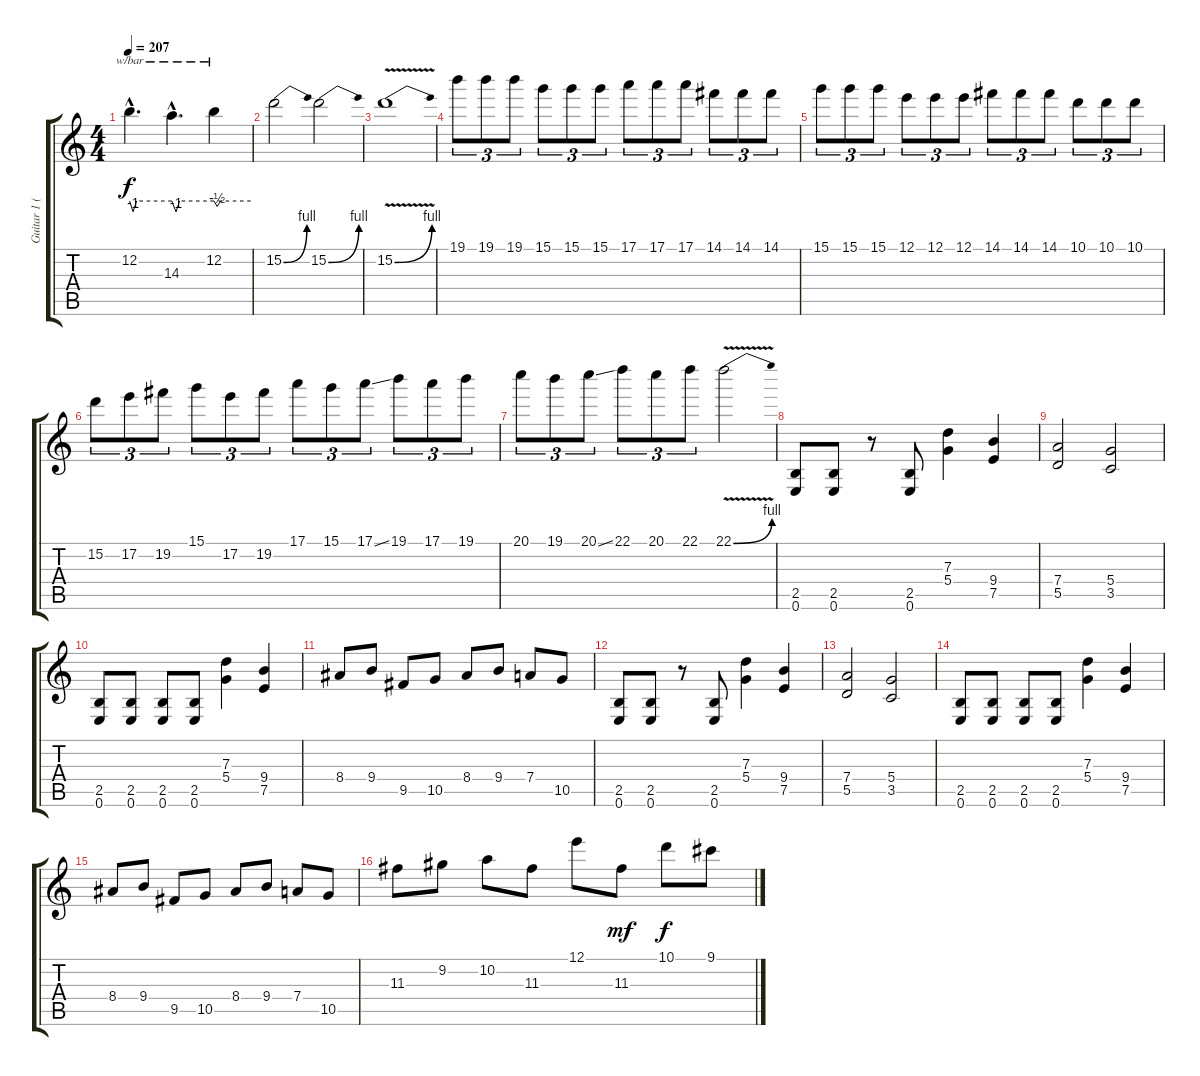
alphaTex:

\track ("Guitar 1 (Solo)" "Guitar 1 (") {instrument distortionguitar}
\staff {score tabs}
\tuning (E4 B3 G3 D3 A2 E2) {hide}
\ts (4 4)
\tempo 207
\clef g2
\ks c
12.2{hac}.4{d tbe (custom default 0 0 5 -4 10 0 60 0) dy f} 14.3{hac}.4{d tbe (custom default 0 0 6 -4 11 0 60 0)} 12.2.4{tbe (custom default 0 0 5 -2 11 0 60 0)} |
15.2{be (bend 0 0 60 4)}.2 15.2{be (bend 0 0 60 4)}.2 |
15.2{be (bend 0 0 60 4) v}.1 |
19.1.8{tu (3 2)} 19.1.8{tu (3 2)} 19.1.8{tu (3 2)} 15.1.8{tu (3 2)} 15.1.8{tu (3 2)} 15.1.8{tu (3 2)} 17.1.8{tu (3 2)} 17.1.8{tu (3 2)} 17.1.8{tu (3 2)} 14.1.8{tu (3 2)} 14.1.8{tu (3 2)} 14.1.8{tu (3 2)} |
15.1.8{tu (3 2)} 15.1.8{tu (3 2)} 15.1.8{tu (3 2)} 12.1.8{tu (3 2)} 12.1.8{tu (3 2)} 12.1.8{tu (3 2)} 14.1.8{tu (3 2)} 14.1.8{tu (3 2)} 14.1.8{tu (3 2)} 10.1.8{tu (3 2)} 10.1.8{tu (3 2)} 10.1.8{tu (3 2)} |
15.2.8{tu (3 2)} 17.2.8{tu (3 2)} 19.2.8{tu (3 2)} 15.1.8{tu (3 2)} 17.2.8{tu (3 2)} 19.2.8{tu (3 2)} 17.1.8{tu (3 2)} 15.1.8{tu (3 2)} 17.1{ss}.8{tu (3 2)} 19.1.8{tu (3 2)} 17.1.8{tu (3 2)} 19.1.8{tu (3 2)} |
20.1.8{tu (3 2)} 19.1.8{tu (3 2)} 20.1{ss}.8{tu (3 2)} 22.1.8{tu (3 2)} 20.1.8{tu (3 2)} 22.1.8{tu (3 2)} 22.1{be (bend 0 0 60 4) v}.2 |
(2.5 0.6).8 (2.5 0.6).8 r.8 (2.5 0.6).8 (7.3 5.4).4 (9.4 7.5).4 |
(7.4 5.5).2 (5.4 3.5).2 |
(2.5 0.6).8 (2.5 0.6).8 (2.5 0.6).8 (2.5 0.6).8 (7.3 5.4).4 (9.4 7.5).4 |
8.4.8 9.4.8 9.5.8 10.5.8 8.4.8 9.4.8 7.4.8 10.5.8 |
(2.5 0.6).8 (2.5 0.6).8 r.8 (2.5 0.6).8 (7.3 5.4).4 (9.4 7.5).4 |
(7.4 5.5).2 (5.4 3.5).2 |
(2.5 0.6).8 (2.5 0.6).8 (2.5 0.6).8 (2.5 0.6).8 (7.3 5.4).4 (9.4 7.5).4 |
8.4.8 9.4.8 9.5.8 10.5.8 8.4.8 9.4.8 7.4.8 10.5.8 |
11.3.8 9.2.8 10.2.8 11.3.8 12.1.8 11.3.8{dy mf} 10.1.8{dy f} 9.1.8
